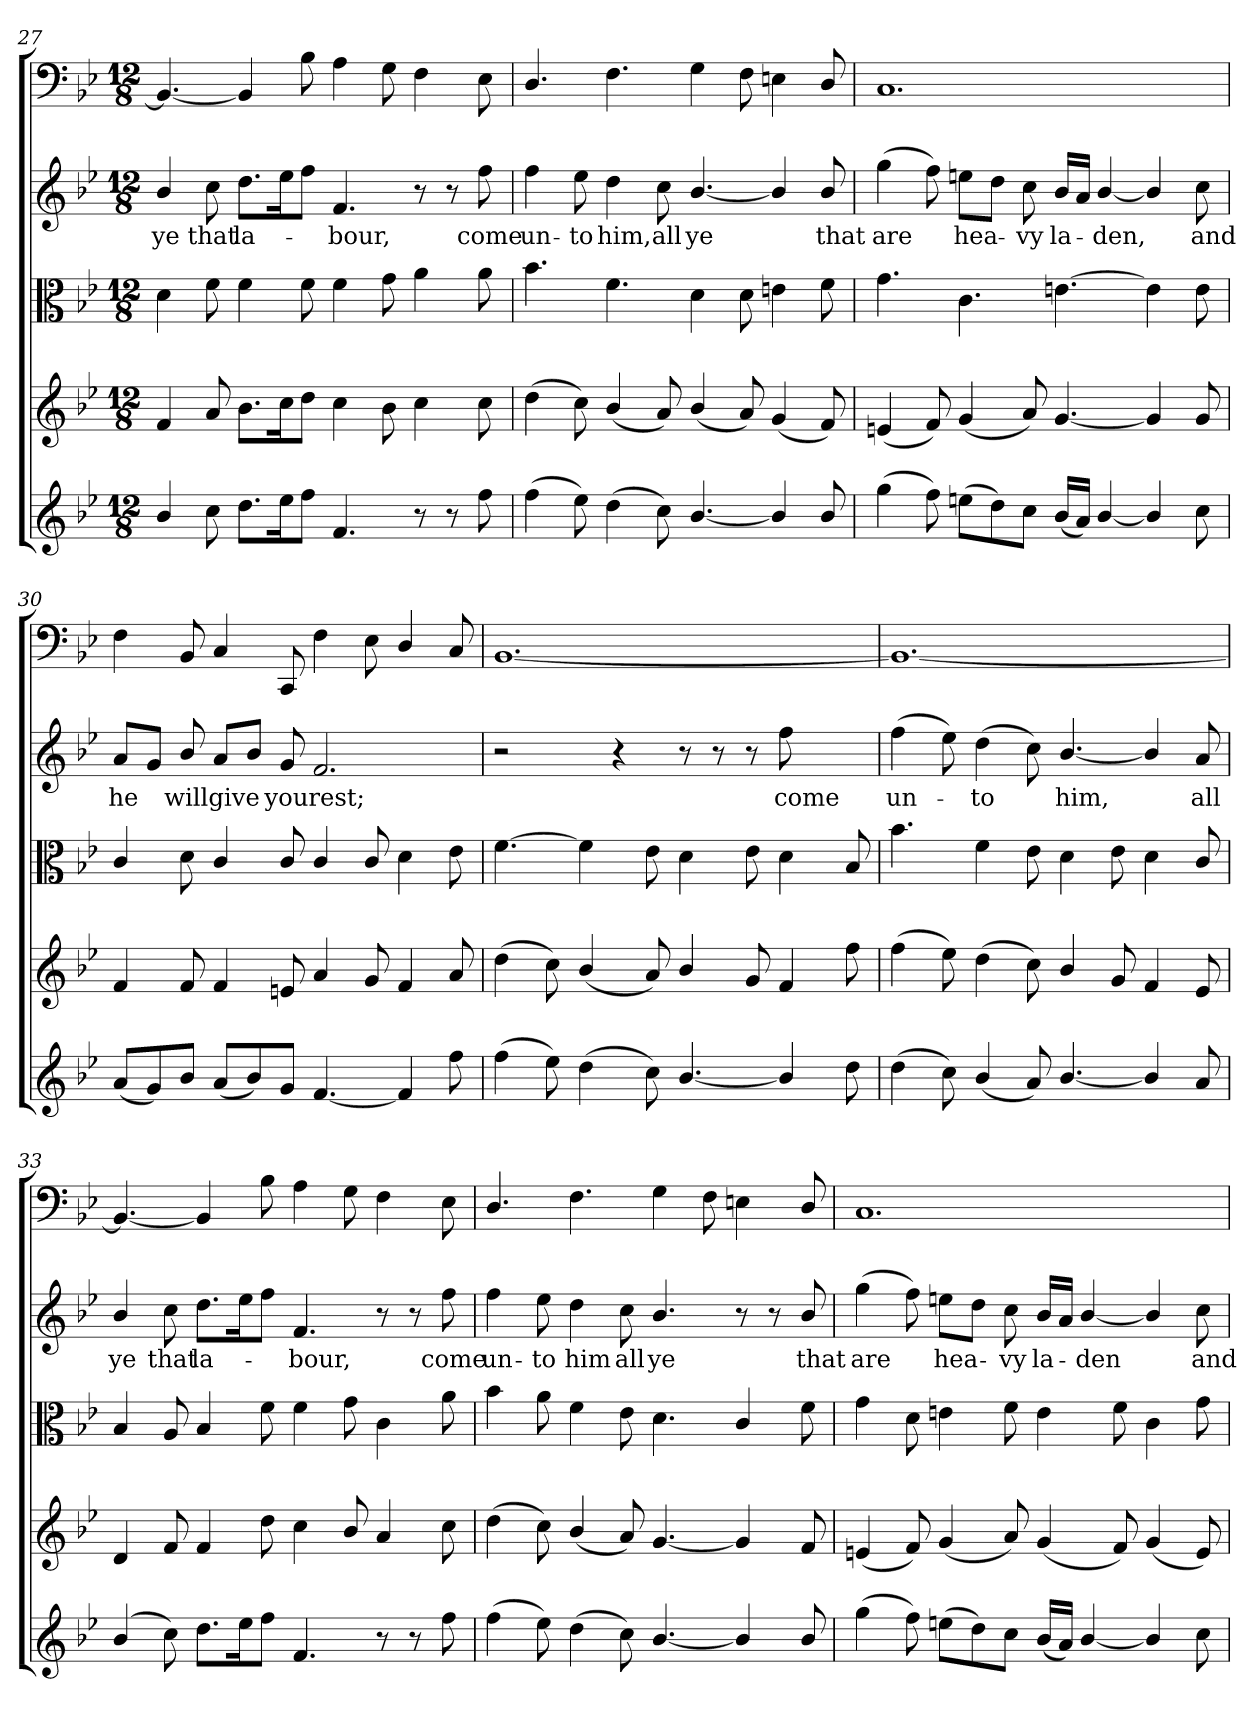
**kern	**kern	**kern	**kern	**text	**kern
*part5	*part4	*part3	*part2	*part2	*part1
*staff5	*staff4	*staff3	*staff2	*staff2	*staff1
*clefG2	*clefG2	*clefC3	*clefG2	*	*clefF4
*k[b-e-]	*k[b-e-]	*k[b-e-]	*k[b-e-]	*	*k[b-e-]
*B-:	*B-:	*B-:	*B-:	*	*B-:
*M12/8	*M12/8	*M12/8	*M12/8	*	*M12/8
=27	=27	=27	=27	=27	=27
4b-/	4f/	4d\	4b-/	ye	4.BB-/_
8cc\	8a/	8f\	8cc\	that	.
8.dd\L	8.b-\L	4f\	8.dd\L	la-	4BB-/]
16ee-\K	16cc\K	.	16ee-\K	.	.
8ff\J	8dd\J	8f\	8ff\J	.	8B-\
4.f/	4cc\	4f\	4.f/	-bour,	4A\
.	8b-\	8g\	.	.	8G\
8r	4cc\	4a\	8r	.	4F\
8r	.	.	8r	.	.
8ff\	8cc\	8a\	8ff\	come	8E-\
=28	=28	=28	=28	=28	=28
(4ff\	(4dd\	4.b-\	4ff\	un-	4.D/
8ee-\)	8cc\)	.	8ee-\	-to	.
(4dd\	(4b-/	4.f\	4dd\	him,	4.F\
8cc\)	8a/)	.	8cc\	all	.
[4.b-/	(4b-/	4d\	[4.b-/	ye	4G\
.	8a/)	8d\	.	.	8F\
4b-/]	(4g/	4en\	4b-/]	.	4En\
8b-/	8f/)	8f\	8b-/	that	8D/
=29	=29	=29	=29	=29	=29
(4gg\	(4en/	4.g\	(4gg\	are	1.C/
8ff\)	8f/)	.	8ff\)	.	.
(8een\L	(4g/	4.c\	8een\L	hea-	.
8dd\)	.	.	8dd\J	.	.
8cc\J	8a/)	.	8cc\	-vy	.
(16b-/LL	[4.g/	[4.en\	16b-/LL	la-	.
16a/JJ)	.	.	16a/JJ	.	.
[4b-/	.	.	[4b-/	-den,	.
4b-/]	4g/]	4e\]	4b-/]	.	.
8cc\	8g/	8e\	8cc\	and	.
=30	=30	=30	=30	=30	=30
(8a/L	4f/	4c/	8a/L	he	4F\
8g/)	.	.	8g/J	.	.
8b-/J	8f/	8d\	8b-/	will	8BB-/
(8a/L	4f/	4c/	8a/L	give	4C/
8b-/)	.	.	8b-/J	.	.
8g/J	8en/	8c/	8g/	you	8CC/
[4.f/	4a/	4c/	2.f/	rest;	4F\
.	8g/	8c/	.	.	8E-\
4f/]	4f/	4d\	.	.	4D/
8ff\	8a/	8e-\	.	.	8C/
=31	=31	=31	=31	=31	=31
(4ff\	(4dd\	[4.f\	2r	.	[1.BB-/
8ee-\)	8cc\)	.	.	.	.
(4dd\	(4b-/	4f\]	.	.	.
.	.	.	4r	.	.
8cc\)	8a/)	8e-\	.	.	.
[4.b-/	4b-/	4d\	8r	.	.
.	.	.	8r	.	.
.	8g/	8e-\	8r	.	.
4b-/]	4f/	4d\	8ff\	come	.
.	.	.	4ryy	.	.
8dd\	8ff\	8B-/	.	.	.
=32	=32	=32	=32	=32	=32
(4dd\	(4ff\	4.b-\	(4ff\	un-	1.BB-/_
8cc\)	8ee-\)	.	8ee-\)	.	.
(4b-/	(4dd\	4f\	(4dd\	-to	.
8a/)	8cc\)	8e-\	8cc\)	.	.
[4.b-/	4b-/	4d\	[4.b-/	him,	.
.	8g/	8e-\	.	.	.
4b-/]	4f/	4d\	4b-/]	.	.
8a/	8e-/	8c/	8a/	all	.
=33	=33	=33	=33	=33	=33
(4b-/	4d/	4B-/	4b-/	ye	4.BB-/_
8cc\)	8f/	8A/	8cc\	that	.
8.dd\L	4f/	4B-/	8.dd\L	la-	4BB-/]
16ee-\K	.	.	16ee-\K	.	.
8ff\J	8dd\	8f\	8ff\J	.	8B-\
4.f/	4cc\	4f\	4.f/	-bour,	4A\
.	8b-/	8g\	.	.	8G\
8r	4a/	4c\	8r	.	4F\
8r	.	.	8r	.	.
8ff\	8cc\	8a\	8ff\	come	8E-\
=34	=34	=34	=34	=34	=34
(4ff\	(4dd\	4b-\	4ff\	un-	4.D/
8ee-\)	8cc\)	8a\	8ee-\	-to	.
(4dd\	(4b-/	4f\	4dd\	him	4.F\
8cc\)	8a/)	8e-\	8cc\	all	.
[4.b-/	[4.g/	4.d\	4.b-/	ye	4G\
.	.	.	.	.	8F\
4b-/]	4g/]	4c/	8r	.	4En\
.	.	.	8r	.	.
8b-/	8f/	8f\	8b-/	that	8D/
=35	=35	=35	=35	=35	=35
(4gg\	(4en/	4g\	(4gg\	are	1.C/
8ff\)	8f/)	8d\	8ff\)	.	.
(8een\L	(4g/	4en\	8een\L	hea-	.
8dd\)	.	.	8dd\J	.	.
8cc\J	8a/)	8f\	8cc\	-vy	.
(16b-/LL	(4g/	4e\	16b-/LL	la-	.
16a/JJ)	.	.	16a/JJ	.	.
[4b-/	.	.	[4b-/	-den	.
.	8f/)	8f\	.	.	.
4b-/]	(4g/	4c\	4b-/]	.	.
8cc\	8e/)	8g\	8cc\	and	.
=	=	=	=	=	=
*-	*-	*-	*-	*-	*-
